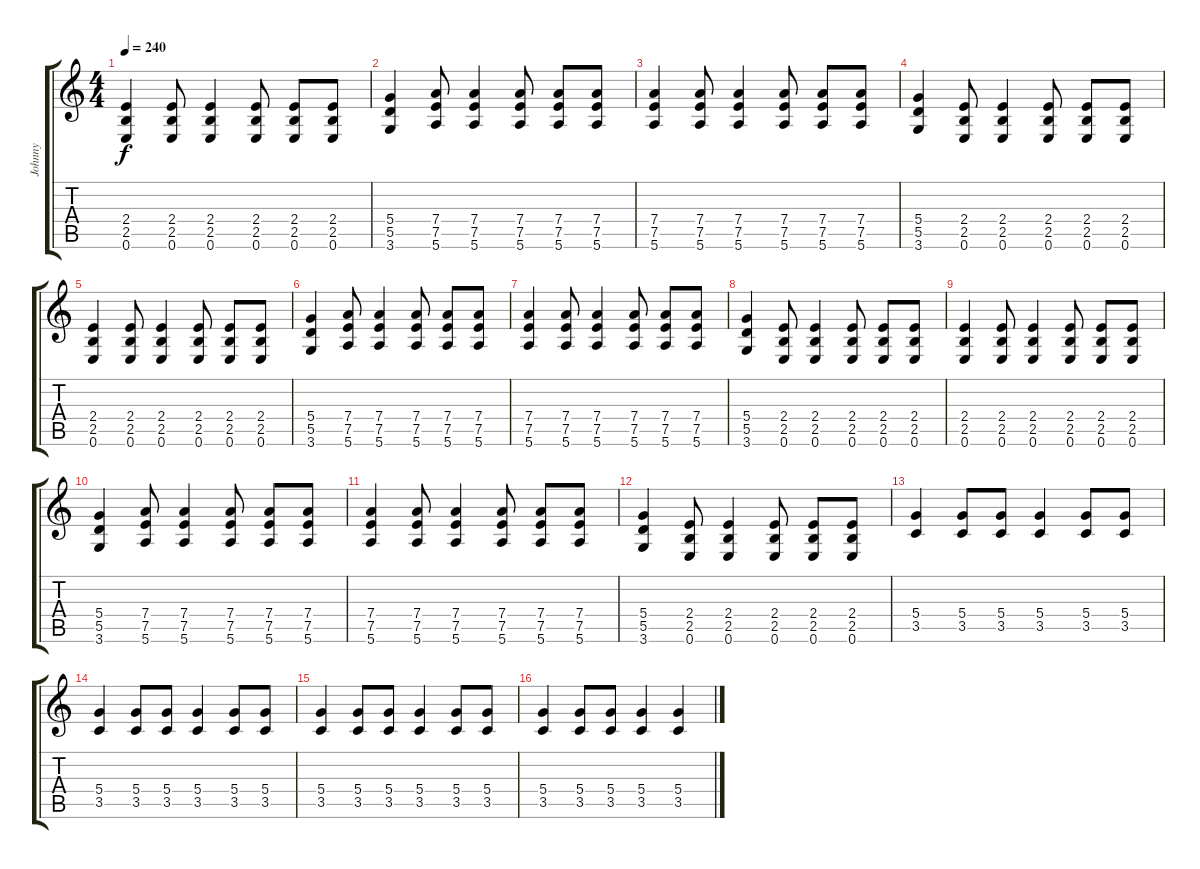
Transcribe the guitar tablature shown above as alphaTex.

\track ("Johnny" "Johnny") {instrument distortionguitar}
\staff {score tabs}
\tuning (E4 B3 G3 D3 A2 E2) {hide}
\ts (4 4)
\tempo 240
\clef g2
\ks c
(2.4 2.5 0.6).4{dy f} (2.4 2.5 0.6).8 (2.4 2.5 0.6).4 (2.4 2.5 0.6).8 (2.4 2.5 0.6).8 (2.4 2.5 0.6).8 |
(5.4 5.5 3.6).4 (7.4 7.5 5.6).8 (7.4 7.5 5.6).4 (7.4 7.5 5.6).8 (7.4 7.5 5.6).8 (7.4 7.5 5.6).8 |
(7.4 7.5 5.6).4 (7.4 7.5 5.6).8 (7.4 7.5 5.6).4 (7.4 7.5 5.6).8 (7.4 7.5 5.6).8 (7.4 7.5 5.6).8 |
(5.4 5.5 3.6).4 (2.4 2.5 0.6).8 (2.4 2.5 0.6).4 (2.4 2.5 0.6).8 (2.4 2.5 0.6).8 (2.4 2.5 0.6).8 |
(2.4 2.5 0.6).4 (2.4 2.5 0.6).8 (2.4 2.5 0.6).4 (2.4 2.5 0.6).8 (2.4 2.5 0.6).8 (2.4 2.5 0.6).8 |
(5.4 5.5 3.6).4 (7.4 7.5 5.6).8 (7.4 7.5 5.6).4 (7.4 7.5 5.6).8 (7.4 7.5 5.6).8 (7.4 7.5 5.6).8 |
(7.4 7.5 5.6).4 (7.4 7.5 5.6).8 (7.4 7.5 5.6).4 (7.4 7.5 5.6).8 (7.4 7.5 5.6).8 (7.4 7.5 5.6).8 |
(5.4 5.5 3.6).4 (2.4 2.5 0.6).8 (2.4 2.5 0.6).4 (2.4 2.5 0.6).8 (2.4 2.5 0.6).8 (2.4 2.5 0.6).8 |
(2.4 2.5 0.6).4 (2.4 2.5 0.6).8 (2.4 2.5 0.6).4 (2.4 2.5 0.6).8 (2.4 2.5 0.6).8 (2.4 2.5 0.6).8 |
(5.4 5.5 3.6).4 (7.4 7.5 5.6).8 (7.4 7.5 5.6).4 (7.4 7.5 5.6).8 (7.4 7.5 5.6).8 (7.4 7.5 5.6).8 |
(7.4 7.5 5.6).4 (7.4 7.5 5.6).8 (7.4 7.5 5.6).4 (7.4 7.5 5.6).8 (7.4 7.5 5.6).8 (7.4 7.5 5.6).8 |
(5.4 5.5 3.6).4 (2.4 2.5 0.6).8 (2.4 2.5 0.6).4 (2.4 2.5 0.6).8 (2.4 2.5 0.6).8 (2.4 2.5 0.6).8 |
(5.4 3.5).4 (5.4 3.5).8 (5.4 3.5).8 (5.4 3.5).4 (5.4 3.5).8 (5.4 3.5).8 |
(5.4 3.5).4 (5.4 3.5).8 (5.4 3.5).8 (5.4 3.5).4 (5.4 3.5).8 (5.4 3.5).8 |
(5.4 3.5).4 (5.4 3.5).8 (5.4 3.5).8 (5.4 3.5).4 (5.4 3.5).8 (5.4 3.5).8 |
(5.4 3.5).4 (5.4 3.5).8 (5.4 3.5).8 (5.4 3.5).4 (5.4 3.5).4
